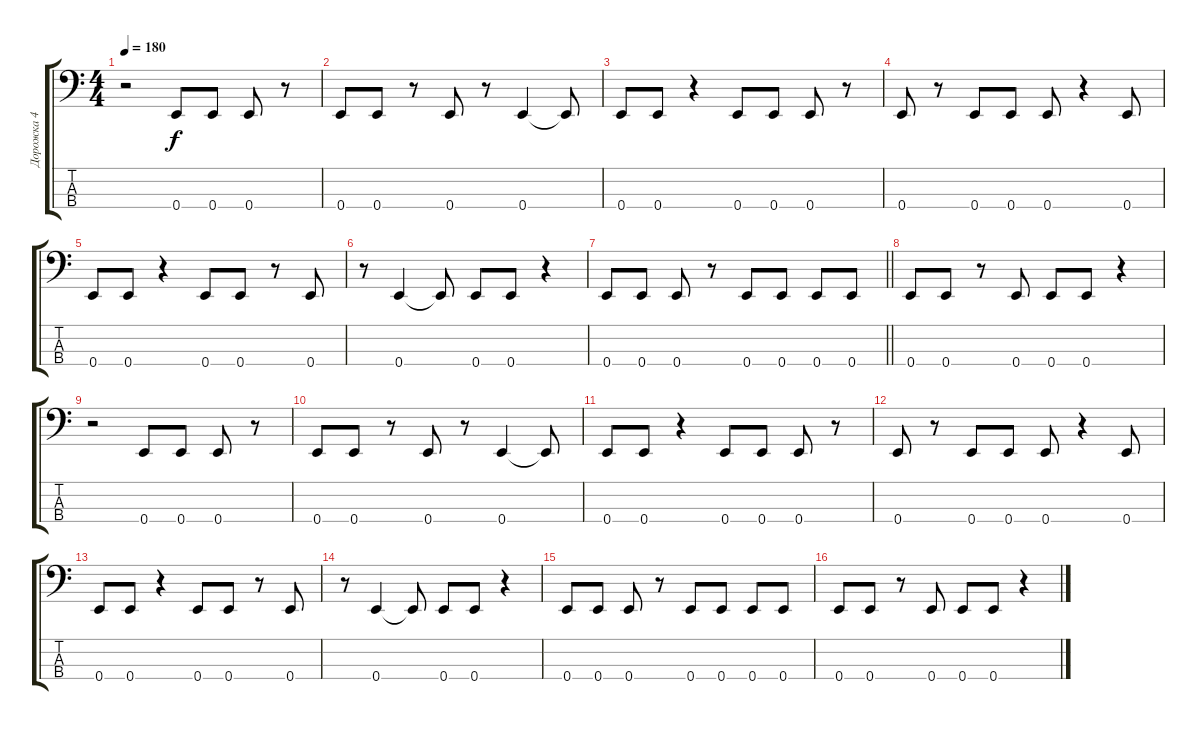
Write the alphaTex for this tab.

\track ("Дорожка 4" "Дорожка 4") {instrument electricbassfinger}
\staff {score tabs}
\tuning (G2 D2 A1 E1) {hide}
\ts (4 4)
\tempo 180
\clef f4
\ks c
r.2{dy f} 0.4.8 0.4.8 0.4.8 r.8 |
0.4.8 0.4.8 r.8 0.4.8 r.8 0.4.4 0.4{t}.8 |
0.4.8 0.4.8 r.4 0.4.8 0.4.8 0.4.8 r.8 |
0.4.8 r.8 0.4.8 0.4.8 0.4.8 r.4 0.4.8 |
0.4.8 0.4.8 r.4 0.4.8 0.4.8 r.8 0.4.8 |
r.8 0.4.4 0.4{t}.8 0.4.8 0.4.8 r.4 |
\barLineRight lightlight
0.4.8 0.4.8 0.4.8 r.8 0.4.8 0.4.8 0.4.8 0.4.8 |
0.4.8 0.4.8 r.8 0.4.8 0.4.8 0.4.8 r.4 |
r.2 0.4.8 0.4.8 0.4.8 r.8 |
0.4.8 0.4.8 r.8 0.4.8 r.8 0.4.4 0.4{t}.8 |
0.4.8 0.4.8 r.4 0.4.8 0.4.8 0.4.8 r.8 |
0.4.8 r.8 0.4.8 0.4.8 0.4.8 r.4 0.4.8 |
0.4.8 0.4.8 r.4 0.4.8 0.4.8 r.8 0.4.8 |
r.8 0.4.4 0.4{t}.8 0.4.8 0.4.8 r.4 |
0.4.8 0.4.8 0.4.8 r.8 0.4.8 0.4.8 0.4.8 0.4.8 |
0.4.8 0.4.8 r.8 0.4.8 0.4.8 0.4.8 r.4
